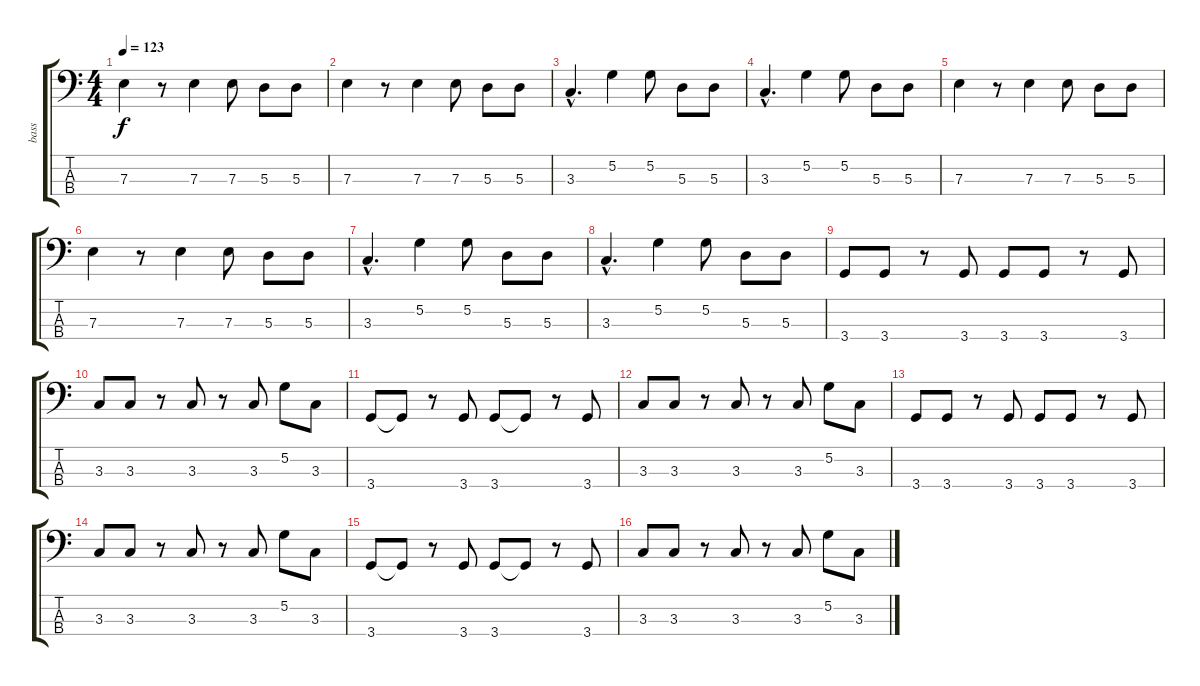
\track ("bass" "bass") {instrument electricbasspick}
\staff {score tabs}
\tuning (G2 D2 A1 E1) {hide}
\ts (4 4)
\tempo 123
\clef f4
\ks c
7.3.4{dy f} r.8 7.3.4 7.3.8 5.3.8 5.3.8 |
7.3.4 r.8 7.3.4 7.3.8 5.3.8 5.3.8 |
3.3{hac}.4{d} 5.2.4 5.2.8 5.3.8 5.3.8 |
3.3{hac}.4{d} 5.2.4 5.2.8 5.3.8 5.3.8 |
7.3.4 r.8 7.3.4 7.3.8 5.3.8 5.3.8 |
7.3.4 r.8 7.3.4 7.3.8 5.3.8 5.3.8 |
3.3{hac}.4{d} 5.2.4 5.2.8 5.3.8 5.3.8 |
3.3{hac}.4{d} 5.2.4 5.2.8 5.3.8 5.3.8 |
3.4.8 3.4.8 r.8 3.4.8 3.4.8 3.4.8 r.8 3.4.8 |
3.3.8 3.3.8 r.8 3.3.8 r.8 3.3.8 5.2.8 3.3.8 |
3.4.8 3.4{t}.8 r.8 3.4.8 3.4.8 3.4{t}.8 r.8 3.4.8 |
3.3.8 3.3.8 r.8 3.3.8 r.8 3.3.8 5.2.8 3.3.8 |
3.4.8 3.4.8 r.8 3.4.8 3.4.8 3.4.8 r.8 3.4.8 |
3.3.8 3.3.8 r.8 3.3.8 r.8 3.3.8 5.2.8 3.3.8 |
3.4.8 3.4{t}.8 r.8 3.4.8 3.4.8 3.4{t}.8 r.8 3.4.8 |
3.3.8 3.3.8 r.8 3.3.8 r.8 3.3.8 5.2.8 3.3.8
